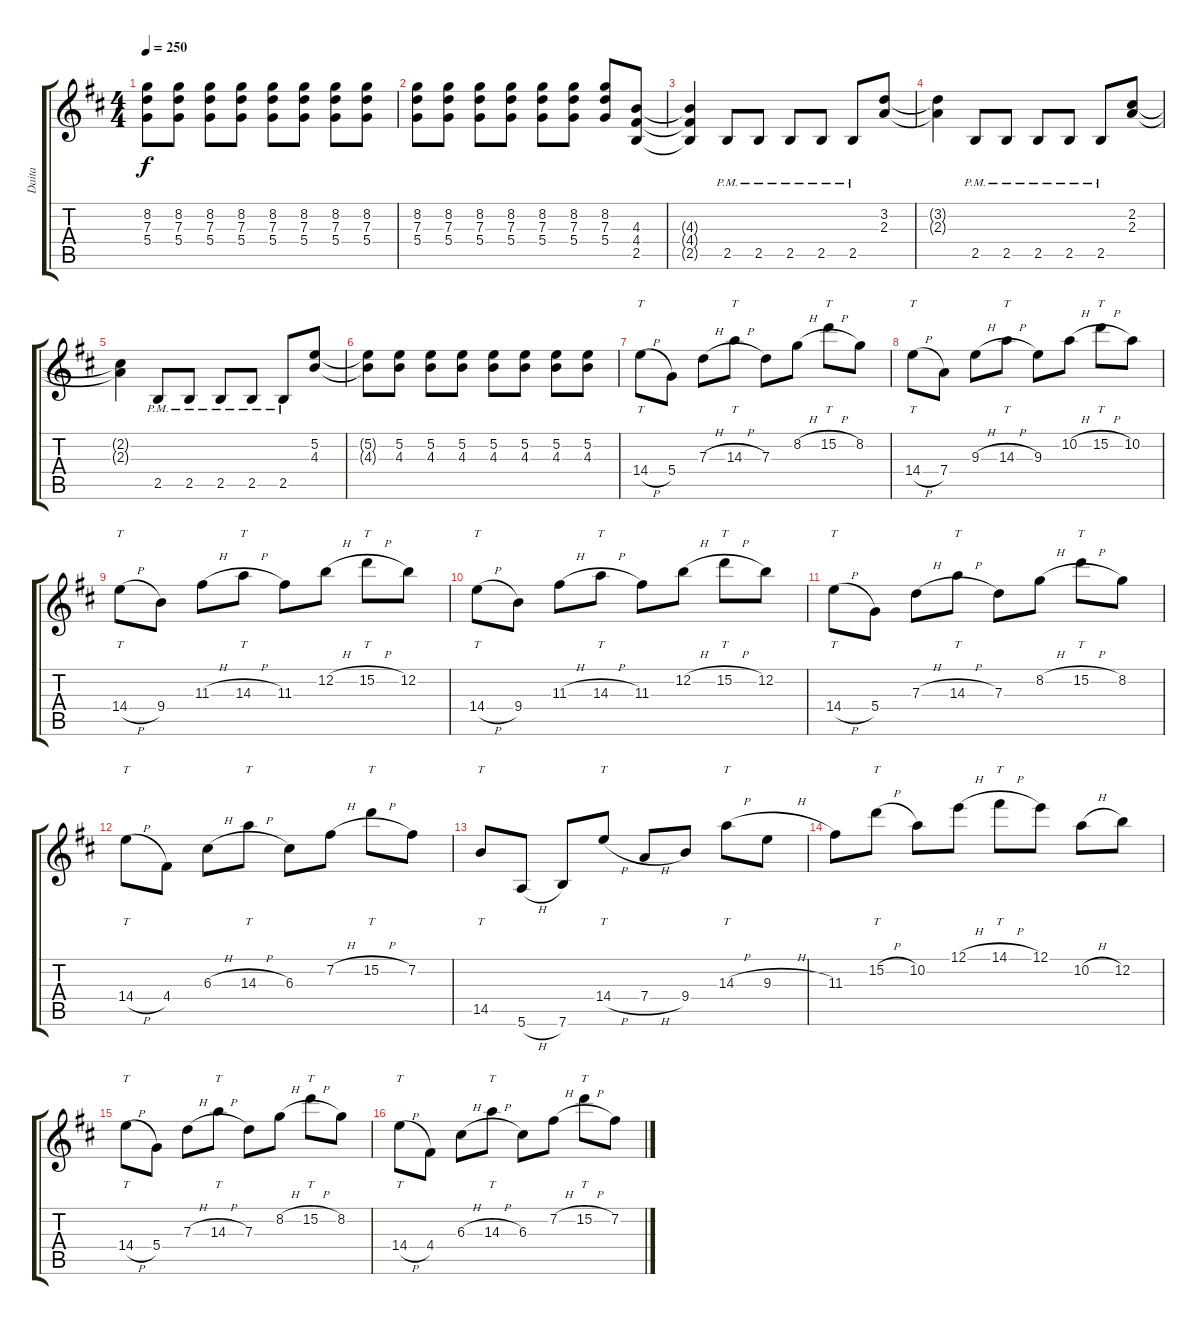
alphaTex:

\track ("Daita" "Daita") {instrument distortionguitar}
\staff {score tabs}
\tuning (E4 B3 G3 D3 A2 E2) {hide}
\ts (4 4)
\tempo 250
\clef g2
\ks d
(8.2 7.3 5.4).8{dy f} (8.2 7.3 5.4).8 (8.2 7.3 5.4).8 (8.2 7.3 5.4).8 (8.2 7.3 5.4).8 (8.2 7.3 5.4).8 (8.2 7.3 5.4).8 (8.2 7.3 5.4).8 |
(8.2 7.3 5.4).8 (8.2 7.3 5.4).8 (8.2 7.3 5.4).8 (8.2 7.3 5.4).8 (8.2 7.3 5.4).8 (8.2 7.3 5.4).8 (8.2 7.3 5.4).8 (4.3 4.4 2.5).8 |
(4.3{t} 4.4{t} 2.5{t}).4 2.5{pm}.8 2.5{pm}.8 2.5{pm}.8 2.5{pm}.8 2.5{pm}.8 (3.2 2.3).8 |
(3.2{t} 2.3{t}).4 2.5{pm}.8 2.5{pm}.8 2.5{pm}.8 2.5{pm}.8 2.5{pm}.8 (2.2 2.3).8 |
(2.2{t} 2.3{t}).4 2.5{pm}.8 2.5{pm}.8 2.5{pm}.8 2.5{pm}.8 2.5{pm}.8 (5.2 4.3).8 |
(5.2{t} 4.3{t}).8 (5.2 4.3).8 (5.2 4.3).8 (5.2 4.3).8 (5.2 4.3).8 (5.2 4.3).8 (5.2 4.3).8 (5.2 4.3).8 |
14.4{h}.8{tt} 5.4.8 7.3{h}.8 14.3{h}.8{tt} 7.3.8 8.2{h}.8 15.2{h}.8{tt} 8.2.8 |
14.4{h}.8{tt} 7.4.8 9.3{h}.8 14.3{h}.8{tt} 9.3.8 10.2{h}.8 15.2{h}.8{tt} 10.2.8 |
14.4{h}.8{tt} 9.4.8 11.3{h}.8 14.3{h}.8{tt} 11.3.8 12.2{h}.8 15.2{h}.8{tt} 12.2.8 |
14.4{h}.8{tt} 9.4.8 11.3{h}.8 14.3{h}.8{tt} 11.3.8 12.2{h}.8 15.2{h}.8{tt} 12.2.8 |
14.4{h}.8{tt} 5.4.8 7.3{h}.8 14.3{h}.8{tt} 7.3.8 8.2{h}.8 15.2{h}.8{tt} 8.2.8 |
14.4{h}.8{tt} 4.4.8 6.3{h}.8 14.3{h}.8{tt} 6.3.8 7.2{h}.8 15.2{h}.8{tt} 7.2.8 |
14.5.8{tt} 5.6{h}.8 7.6.8 14.4{h}.8{tt} 7.4{h}.8 9.4.8 14.3{h}.8{tt} 9.3{h}.8 |
11.3.8 15.2{h}.8{tt} 10.2.8 12.1{h}.8 14.1{h}.8{tt} 12.1.8 10.2{h}.8 12.2.8 |
14.4{h}.8{tt} 5.4.8 7.3{h}.8 14.3{h}.8{tt} 7.3.8 8.2{h}.8 15.2{h}.8{tt} 8.2.8 |
14.4{h}.8{tt} 4.4.8 6.3{h}.8 14.3{h}.8{tt} 6.3.8 7.2{h}.8 15.2{h}.8{tt} 7.2.8
